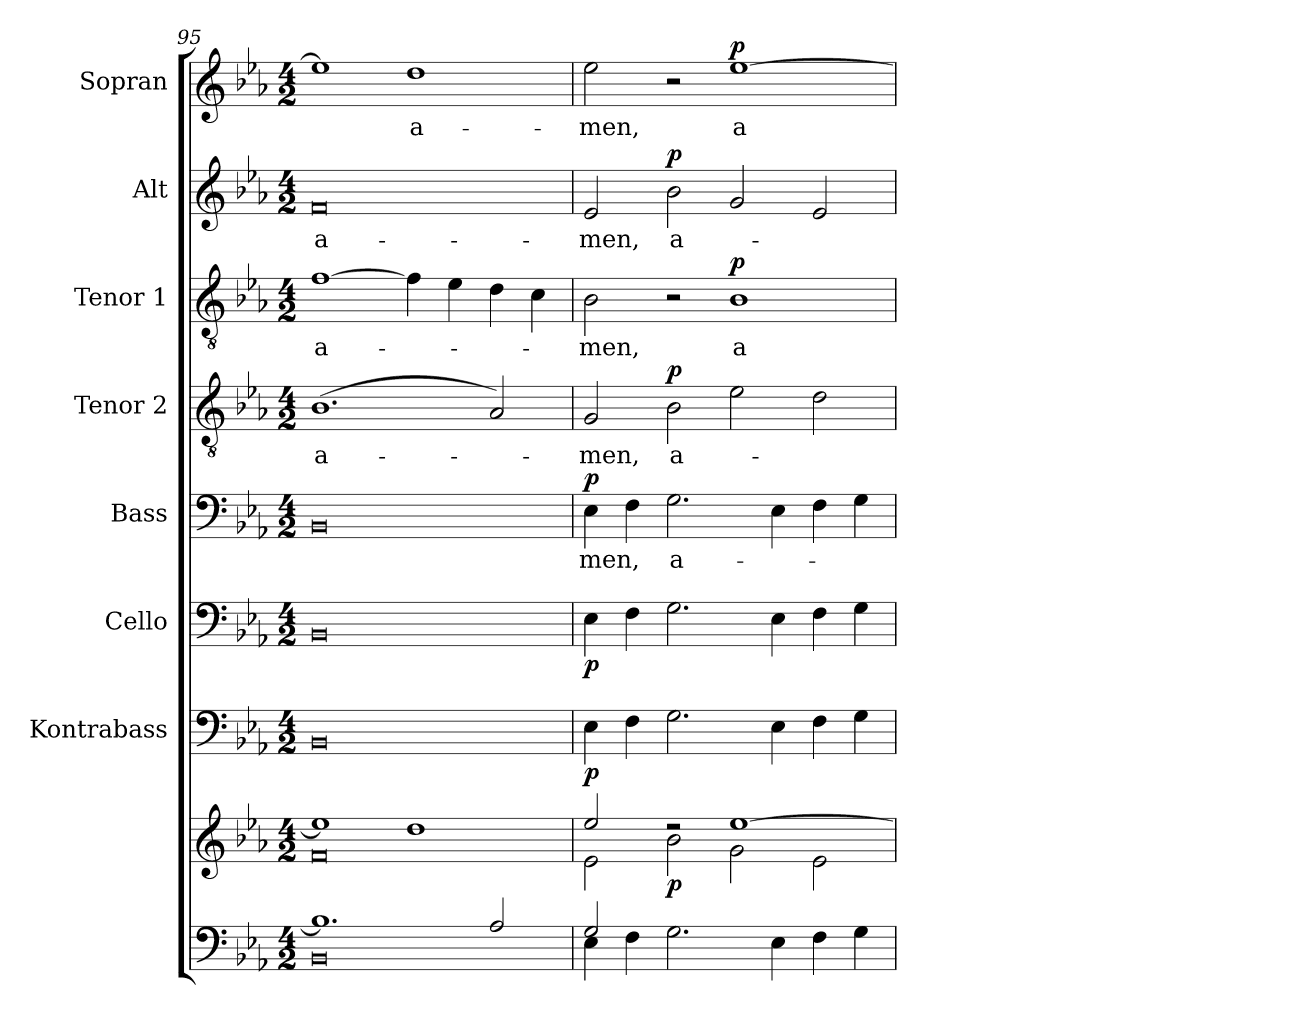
**kern	**kern	**dynam	**kern	**dynam	**kern	**dynam	**kern	**text	**dynam	**kern	**text	**dynam	**kern	**text	**dynam	**kern	**text	**dynam	**kern	**text	**dynam
*part8	*part8	*part8	*part7	*part7	*part6	*part6	*part5	*part5	*part5	*part4	*part4	*part4	*part3	*part3	*part3	*part2	*part2	*part2	*part1	*part1	*part1
*staff9	*staff8	*staff8/9	*staff7	*staff7	*staff6	*staff6	*staff5	*staff5	*staff5	*staff4	*staff4	*staff4	*staff3	*staff3	*staff3	*staff2	*staff2	*staff2	*staff1	*staff1	*staff1
*	*	*	*I"Kontrabass	*	*I"Cello	*	*I"Bass	*	*	*I"Tenor 2	*	*	*I"Tenor 1	*	*	*I"Alt	*	*	*I"Sopran	*	*
*	*	*	*I'Kb.	*	*	*	*I'B.	*	*	*I'T. 2	*	*	*I'T. 1	*	*	*I'A.	*	*	*I'S.	*	*
!!LO:LB:g=z
*clefF4	*clefG2	*	*clefF4	*	*clefF4	*	*clefF4	*	*	*clefGv2	*	*	*clefGv2	*	*	*clefG2	*	*	*clefG2	*	*
*	*	*	*ITrd7c12	*	*	*	*	*	*	*	*	*	*	*	*	*	*	*	*	*	*
*k[b-e-a-]	*k[b-e-a-]	*	*k[b-e-a-]	*	*k[b-e-a-]	*	*k[b-e-a-]	*	*	*k[b-e-a-]	*	*	*k[b-e-a-]	*	*	*k[b-e-a-]	*	*	*k[b-e-a-]	*	*
*E-:	*E-:	*	*E-:	*	*E-:	*	*E-:	*	*	*E-:	*	*	*E-:	*	*	*E-:	*	*	*E-:	*	*
*M4/2	*M4/2	*	*M4/2	*	*M4/2	*	*M4/2	*	*	*M4/2	*	*	*M4/2	*	*	*M4/2	*	*	*M4/2	*	*
=95	=95	=95	=95	=95	=95	=95	=95	=95	=95	=95	=95	=95	=95	=95	=95	=95	=95	=95	=95	=95	=95
*^	*^	*	*	*	*	*	*	*	*	*	*	*	*	*	*	*	*	*	*	*	*
!	!	!	!	!	!	!	!	!	!	!	!	!	!LO:LY:b	!	!	!LO:LY:b	!	!	!LO:LY:b	!	!	!	!
1.B-]	0BB-	1ee-]	0f	.	0BBB-	.	0BB-	.	0BB-	.	.	(>1.B-	a-	.	[1f	a-	.	0f	a-	.	1ee-]	.	.
!	!	!	!	!	!	!	!	!	!	!	!	!	!	!	!	!	!	!	!	!	!	!LO:LY:b	!
.	.	1dd	.	.	.	.	.	.	.	.	.	.	.	.	4f\]	.	.	.	.	.	1dd	a-	.
.	.	.	.	.	.	.	.	.	.	.	.	.	.	.	4e-\	.	.	.	.	.	.	.	.
2A-/	.	.	.	.	.	.	.	.	.	.	.	2A-/)	.	.	4d\	.	.	.	.	.	.	.	.
.	.	.	.	.	.	.	.	.	.	.	.	.	.	.	4c\	.	.	.	.	.	.	.	.
=96	=96	=96	=96	=96	=96	=96	=96	=96	=96	=96	=96	=96	=96	=96	=96	=96	=96	=96	=96	=96	=96	=96	=96
!	!	!	!	!	!	!LO:DY:b	!	!LO:DY:b	!	!LO:LY:b	!LO:DY:a	!	!LO:LY:b	!	!	!LO:LY:b	!	!	!LO:LY:b	!	!	!LO:LY:b	!
2G/	4E-\	2ee-/	2e-\	.	4EE-\	p	4E-\	p	4E-\	-men,	p	2G/	-men,	.	2B-\	-men,	.	2e-/	-men,	.	2ee-\	-men,	.
.	4F\	.	.	.	4FF\	.	4F\	.	4F\	.	.	.	.	.	.	.	.	.	.	.	.	.	.
!	!	!	!	!LO:DY:b	!	!	!	!	!	!LO:LY:b	!	!	!LO:LY:b	!LO:DY:a	!	!	!	!	!LO:LY:b	!LO:DY:a	!	!	!
1.ryy	2.G\	2rdd	2b-\	p	2.GG\	.	2.G\	.	2.G\	a-	.	2B-\	a-	p	2r	.	.	2b-\	a-	p	2r	.	.
!	!	!	!	!	!	!	!	!	!	!	!	!	!	!	!	!LO:LY:b	!LO:DY:a	!	!	!	!	!LO:LY:b	!LO:DY:a
.	.	[>1ee-	2g\	.	.	.	.	.	.	.	.	2e-\	.	.	1B-	a-	p	2g/	.	.	[1ee-	a-	p
.	4E-\	.	.	.	4EE-\	.	4E-\	.	4E-\	.	.	.	.	.	.	.	.	.	.	.	.	.	.
.	4F\	.	2e-\	.	4FF\	.	4F\	.	4F\	.	.	2d\	.	.	.	.	.	2e-/	.	.	.	.	.
.	4G\	.	.	.	4GG\	.	4G\	.	4G\	.	.	.	.	.	.	.	.	.	.	.	.	.	.
*v	*v	*	*	*	*	*	*	*	*	*	*	*	*	*	*	*	*	*	*	*	*	*	*
*	*v	*v	*	*	*	*	*	*	*	*	*	*	*	*	*	*	*	*	*	*	*	*
=	=	=	=	=	=	=	=	=	=	=	=	=	=	=	=	=	=	=	=	=	=
*-	*-	*-	*-	*-	*-	*-	*-	*-	*-	*-	*-	*-	*-	*-	*-	*-	*-	*-	*-	*-	*-
